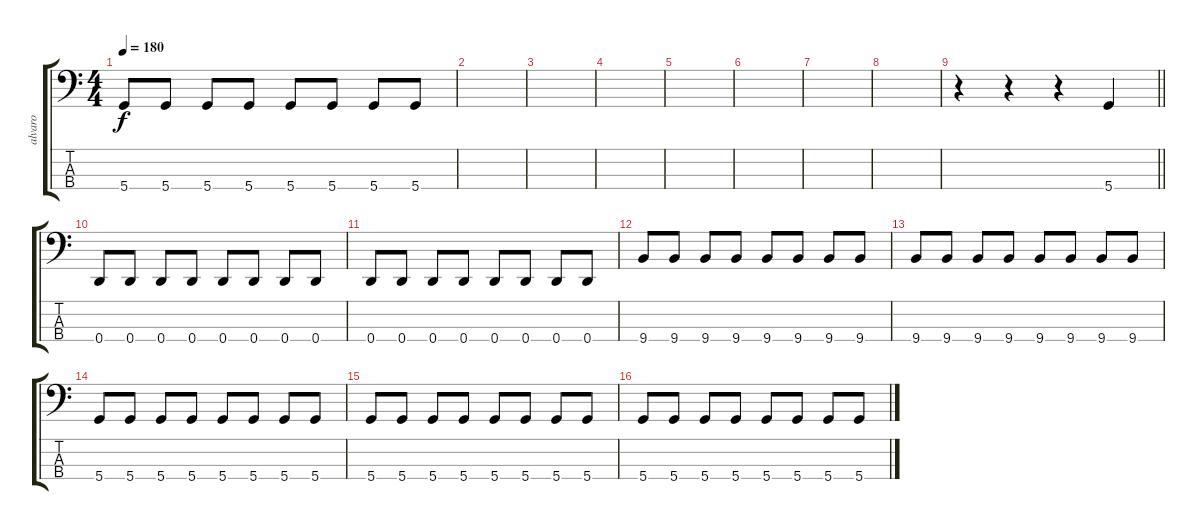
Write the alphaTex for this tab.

\track ("alvaro" "alvaro") {instrument electricbassfinger}
\staff {score tabs}
\tuning (G2 D2 A1 D1) {hide}
\ts (4 4)
\tempo 180
\clef f4
\ks c
5.4.8{dy f} 5.4.8 5.4.8 5.4.8 5.4.8 5.4.8 5.4.8 5.4.8 |
|
|
|
|
|
|
|
\barLineRight lightlight
r.4 r.4 r.4 5.4.4 |
0.4.8 0.4.8 0.4.8 0.4.8 0.4.8 0.4.8 0.4.8 0.4.8 |
0.4.8 0.4.8 0.4.8 0.4.8 0.4.8 0.4.8 0.4.8 0.4.8 |
9.4.8 9.4.8 9.4.8 9.4.8 9.4.8 9.4.8 9.4.8 9.4.8 |
9.4.8 9.4.8 9.4.8 9.4.8 9.4.8 9.4.8 9.4.8 9.4.8 |
5.4.8 5.4.8 5.4.8 5.4.8 5.4.8 5.4.8 5.4.8 5.4.8 |
5.4.8 5.4.8 5.4.8 5.4.8 5.4.8 5.4.8 5.4.8 5.4.8 |
5.4.8 5.4.8 5.4.8 5.4.8 5.4.8 5.4.8 5.4.8 5.4.8
